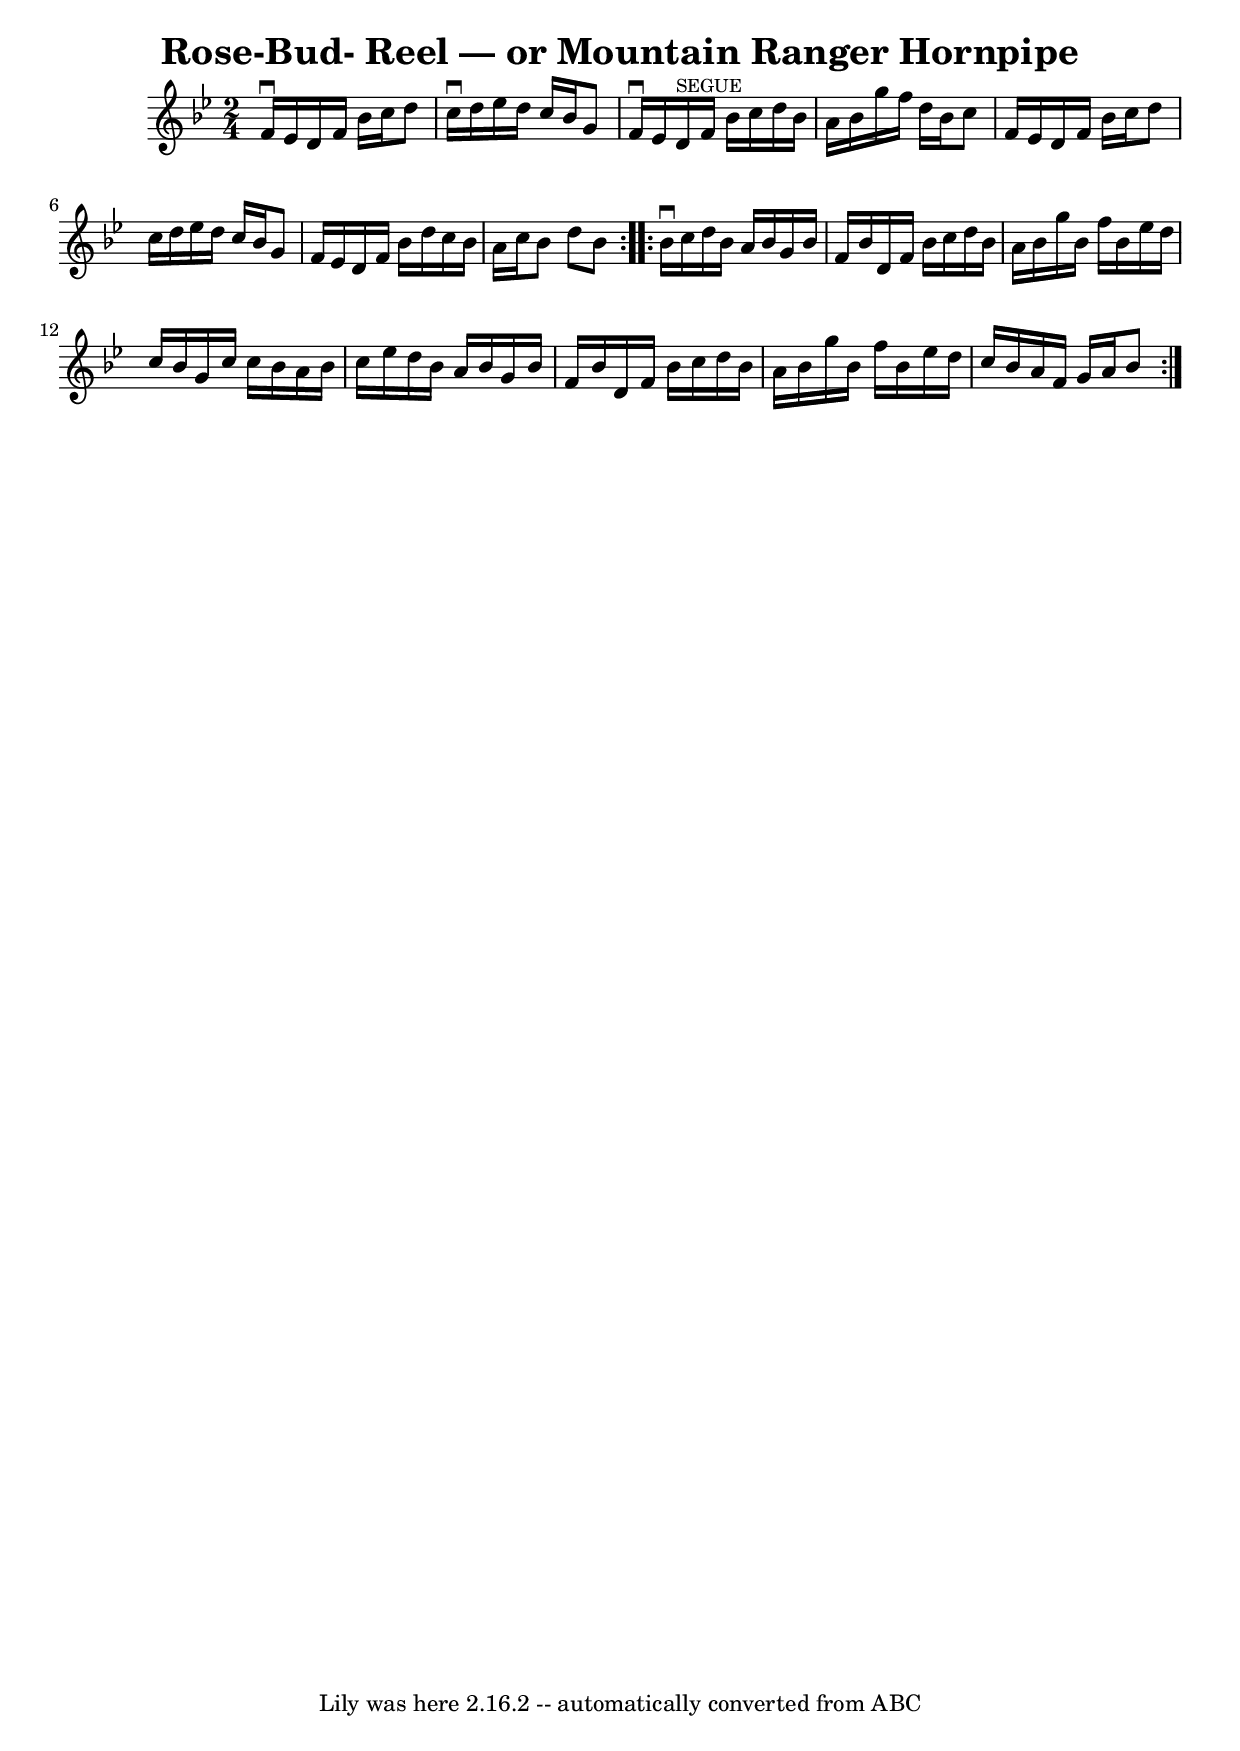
\version "2.16.2"
\include "Mammoth.ily"
\header {
  %% book = "Ryan's Mammoth Collection"
  crossRefNumber = "1"
  footnotes = ""
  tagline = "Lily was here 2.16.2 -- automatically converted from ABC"
  title = "Rose-Bud- Reel — or Mountain Ranger Hornpipe"

}
voicedefault =  {



  \repeat volta 2 {

    \time 2/4      \key bes \major f'16^\downbow ees'16   |
    d'16 f'16         bes'16 c''16 d''8 c''16^\downbow d''16   |
    ees''16 d''16      c''16 bes'16 g'8 f'16^\downbow ees'16     |
    d'16^\segue f'16 bes'16 c''16 d''16 bes'16 a'16 bes'16   |
    g''16 f''16 d''16 bes'16 c''8 f'16 ees'16   |
    d'16 f'16 bes'16 c''16 d''8 c''16 d''16   |
    ees''16 d''16 c''16 bes'16 g'8 f'16 ees'16   |
    d'16 f'16 bes'16 d''16 c''16 bes'16 a'16 c''16   |
    bes'8 d''8 bes'8  
  } 
  \repeat volta 2 {
    bes'16^\downbow        c''16   |
    d''16 bes'16 a'16 bes'16 g'16 bes'16 f'16        bes'16   |
    d'16 f'16 bes'16 c''16 d''16 bes'16 a'16       bes'16   |
    g''16 bes'16 f''16 bes'16 ees''16 d''16         c''16 bes'16   |
    g'16 c''16 c''16 bes'16 a'16 bes'16       c''16 ees''16   |
    d''16 bes'16 a'16 bes'16 g'16         bes'16 f'16 bes'16   |
    d'16 f'16 bes'16 c''16 d''16        bes'16 a'16 bes'16   |
    g''16 bes'16 f''16 bes'16         ees''16 d''16 c''16 bes'16   |
    a'16 f'16 g'16 a'16    
    bes'8  
  }   

}

\score{
  <<

    \context Staff="default"
    {
      \voicedefault 
      
    }

  >>
  \layout {
    
  }
  \midi {
  }

}
